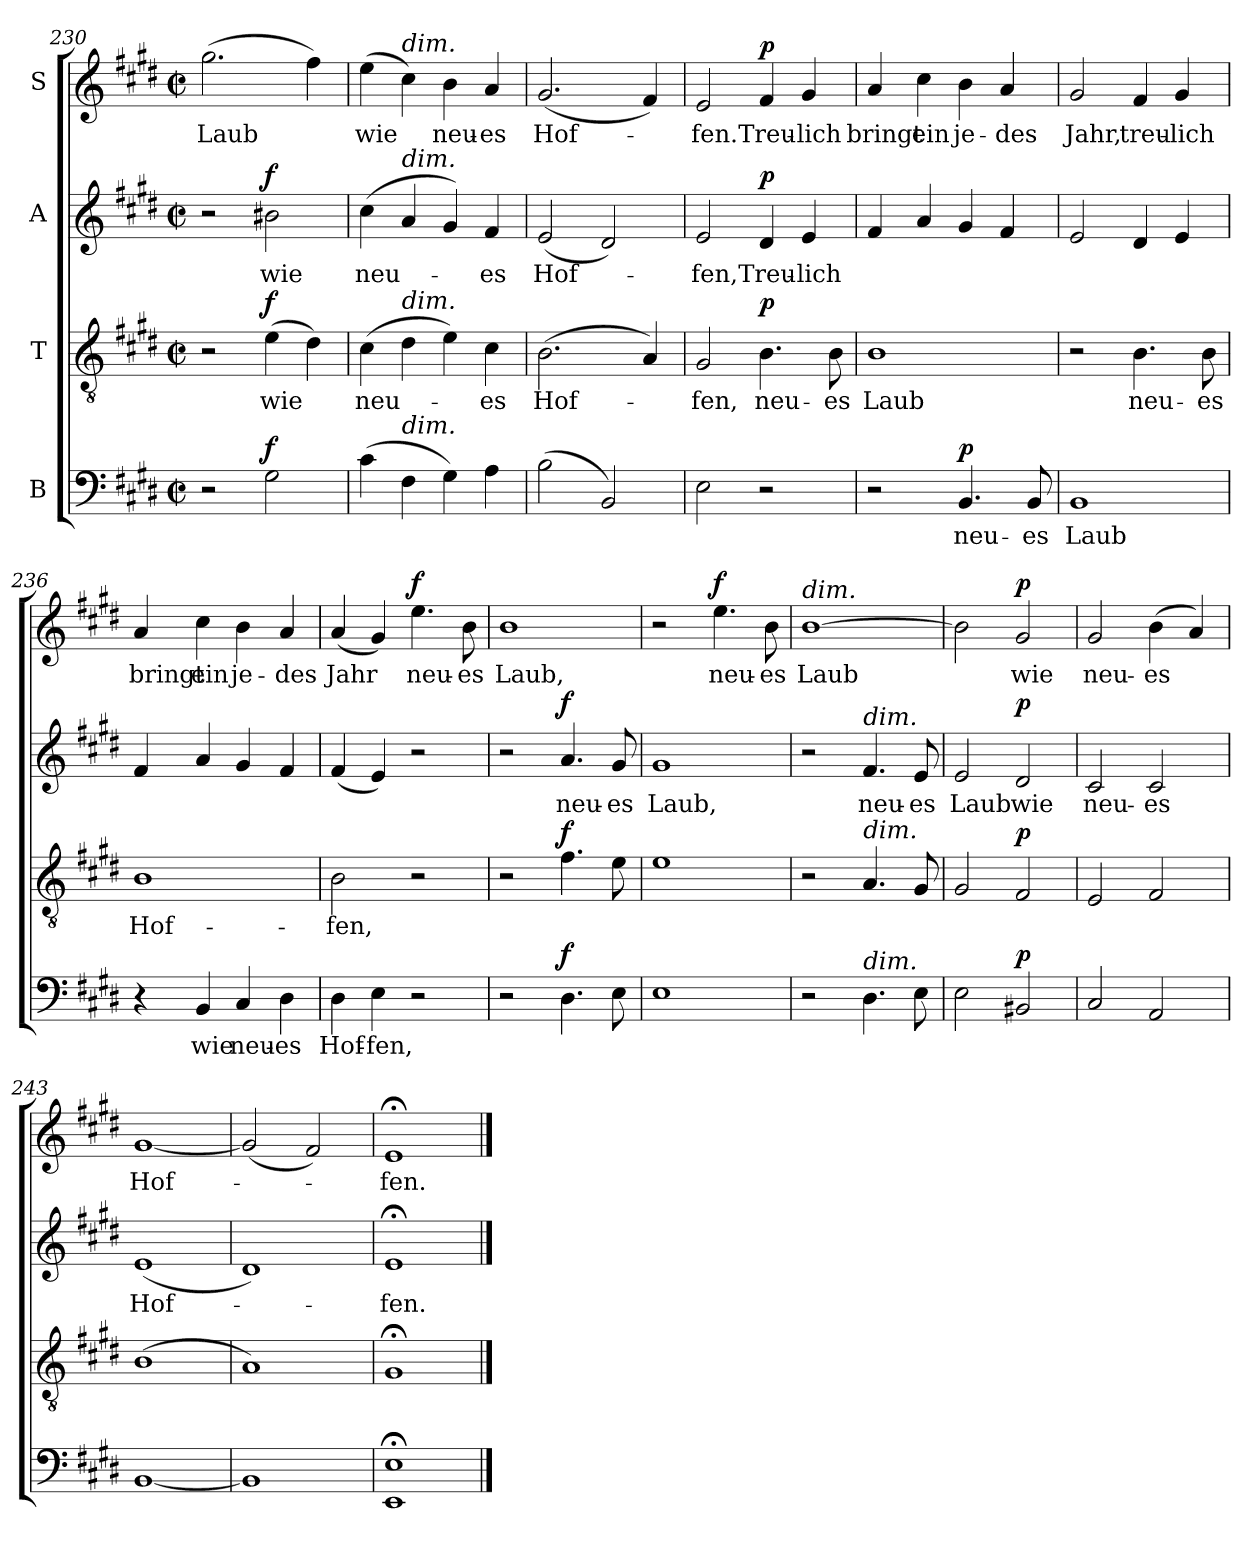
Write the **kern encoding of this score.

**kern	**text	**dynam	**kern	**text	**dynam	**kern	**text	**dynam	**kern	**text	**dynam
*part4	*part4	*part4	*part3	*part3	*part3	*part2	*part2	*part2	*part1	*part1	*part1
*staff4	*staff4	*staff4	*staff3	*staff3	*staff3	*staff2	*staff2	*staff2	*staff1	*staff1	*staff1
*I"B	*	*	*I"T	*	*	*I"A	*	*	*I"S	*	*
*clefF4	*	*	*clefGv2	*	*	*clefG2	*	*	*clefG2	*	*
*k[f#c#g#d#]	*	*	*k[f#c#g#d#]	*	*	*k[f#c#g#d#]	*	*	*k[f#c#g#d#]	*	*
*M2/2	*	*	*M2/2	*	*	*M2/2	*	*	*M2/2	*	*
*met(c|)	*	*	*met(c|)	*	*	*met(c|)	*	*	*met(c|)	*	*
=230	=230	=230	=230	=230	=230	=230	=230	=230	=230	=230	=230
2r	.	.	2r	.	.	2r	.	.	(2.gg#\	Laub	.
!	!	!LO:DY:a	!	!	!LO:DY:a	!	!	!LO:DY:a	!	!	!
2G#\	.	f	(4e\	wie	f	2b#X\	wie	f	.	.	.
.	.	.	4d#\)	.	.	.	.	.	4ff#\)	.	.
=231	=231	=231	=231	=231	=231	=231	=231	=231	=231	=231	=231
(4c#\	.	.	(4c#\	neu-	.	(4cc#\	neu-	.	(4ee\	wie	.
!	!	!	!	!	!	!	!	!	!LO:TX:a:i:t=dim.	!	!
!	!	!	!	!	!	!LO:TX:a:i:t=dim.	!	!	!	!	!
!	!	!	!LO:TX:a:i:t=dim.	!	!	!	!	!	!	!	!
!LO:TX:a:i:t=dim.	!	!	!	!	!	!	!	!	!	!	!
4F#\	.	.	4d#\	.	.	4a/	.	.	4cc#\)	.	.
4G#\)	.	.	4e\)	.	.	4g#/)	.	.	4b\	neu-	.
4A\	.	.	4c#\	-es	.	4f#/	-es	.	4a/	-es	.
=232	=232	=232	=232	=232	=232	=232	=232	=232	=232	=232	=232
(2B\	.	.	(2.B\	Hof-	.	(>2e/	Hof-	.	(>2.g#/	Hof-	.
2BB/)	.	.	.	.	.	2d#/)	.	.	.	.	.
.	.	.	4A/)	.	.	.	.	.	4f#/)	.	.
=233	=233	=233	=233	=233	=233	=233	=233	=233	=233	=233	=233
2E\	.	.	2G#/	-fen,	.	2e/	-fen,	.	2e/	-fen.	.
!	!	!	!	!	!LO:DY:a	!	!	!LO:DY:a	!	!	!LO:DY:a
2r	.	.	4.B\	neu-	p	4d#/	Treu-	p	4f#/	Treu-	p
.	.	.	.	.	.	4e/	-lich	.	4g#/	-lich	.
.	.	.	8B\	-es	.	.	.	.	.	.	.
!!LO:LB:g=z
=234	=234	=234	=234	=234	=234	=234	=234	=234	=234	=234	=234
2r	.	.	1B	Laub	.	4f#/	.	.	4a/	bringt	.
.	.	.	.	.	.	4a/	.	.	4cc#\	ein	.
!	!	!LO:DY:a	!	!	!	!	!	!	!	!	!
4.BB/	neu-	p	.	.	.	4g#/	.	.	4b\	je-	.
.	.	.	.	.	.	4f#/	.	.	4a/	-des	.
8BB/	-es	.	.	.	.	.	.	.	.	.	.
=235	=235	=235	=235	=235	=235	=235	=235	=235	=235	=235	=235
1BB	Laub	.	2r	.	.	2e/	.	.	2g#/	Jahr,	.
.	.	.	4.B\	neu-	.	4d#/	.	.	4f#/	treu-	.
.	.	.	.	.	.	4e/	.	.	4g#/	-lich	.
.	.	.	8B\	-es	.	.	.	.	.	.	.
=236	=236	=236	=236	=236	=236	=236	=236	=236	=236	=236	=236
4r	.	.	1B	Hof-	.	4f#/	.	.	4a/	bringt	.
4BB/	wie	.	.	.	.	4a/	.	.	4cc#\	ein	.
4C#/	neu-	.	.	.	.	4g#/	.	.	4b\	je-	.
4D#\	-es	.	.	.	.	4f#/	.	.	4a/	-des	.
=237	=237	=237	=237	=237	=237	=237	=237	=237	=237	=237	=237
4D#\	Hof-	.	2B\	-fen,	.	(4f#/	.	.	(4a/	Jahr	.
4E\	-fen,	.	.	.	.	4e/)	.	.	4g#/)	.	.
!	!	!	!	!	!	!	!	!	!	!	!LO:DY:a
2r	.	.	2r	.	.	2r	.	.	4.ee\	neu-	f
.	.	.	.	.	.	.	.	.	8b\	-es	.
=238	=238	=238	=238	=238	=238	=238	=238	=238	=238	=238	=238
2r	.	.	2r	.	.	2r	.	.	1b	Laub,	.
!	!	!LO:DY:a	!	!	!LO:DY:a	!	!	!LO:DY:a	!	!	!
4.D#\	.	f	4.f#\	.	f	4.a/	neu-	f	.	.	.
8E\	.	.	8e\	.	.	8g#/	-es	.	.	.	.
!!LO:LB:g=z
=239	=239	=239	=239	=239	=239	=239	=239	=239	=239	=239	=239
1E	.	.	1e	.	.	1g#	Laub,	.	2r	.	.
!	!	!	!	!	!	!	!	!	!	!	!LO:DY:a
.	.	.	.	.	.	.	.	.	4.ee\	neu-	f
.	.	.	.	.	.	.	.	.	8b\	-es	.
=240	=240	=240	=240	=240	=240	=240	=240	=240	=240	=240	=240
!	!	!	!	!	!	!	!	!	!LO:TX:a:i:t=dim.	!	!
2r	.	.	2r	.	.	2r	.	.	[1b	Laub	.
!	!	!	!	!	!	!LO:TX:a:i:t=dim.	!	!	!	!	!
!	!	!	!LO:TX:a:i:t=dim.	!	!	!	!	!	!	!	!
!LO:TX:a:i:t=dim.	!	!	!	!	!	!	!	!	!	!	!
4.D#\	.	.	4.A/	.	.	4.f#/	neu-	.	.	.	.
8E\	.	.	8G#/	.	.	8e/	-es	.	.	.	.
=241	=241	=241	=241	=241	=241	=241	=241	=241	=241	=241	=241
2E\	.	.	2G#/	.	.	2e/	Laub	.	2b\]	.	.
!	!	!LO:DY:a	!	!	!LO:DY:a	!	!	!LO:DY:a	!	!	!LO:DY:a
2BB#X/	.	p	2F#/	.	p	2d#/	wie	p	2g#/	wie	p
=242	=242	=242	=242	=242	=242	=242	=242	=242	=242	=242	=242
2C#/	.	.	2E/	.	.	2c#/	neu-	.	2g#/	neu-	.
2AA/	.	.	2F#/	.	.	2c#/	-es	.	(4b\	-es	.
.	.	.	.	.	.	.	.	.	4a/)	.	.
=243	=243	=243	=243	=243	=243	=243	=243	=243	=243	=243	=243
[1BB	.	.	(1B	.	.	(>1e	Hof-	.	[1g#	Hof-	.
=244	=244	=244	=244	=244	=244	=244	=244	=244	=244	=244	=244
1BB]	.	.	1A)	.	.	1d#)	.	.	(2g#/]	.	.
.	.	.	.	.	.	.	.	.	2f#/)	.	.
=245	=245	=245	=245	=245	=245	=245	=245	=245	=245	=245	=245
1EE;< 1E;<	.	.	1G#;<	.	.	1e;<	-fen.	.	1e;<	-fen.	.
==	==	==	==	==	==	==	==	==	==	==	==
*-	*-	*-	*-	*-	*-	*-	*-	*-	*-	*-	*-
